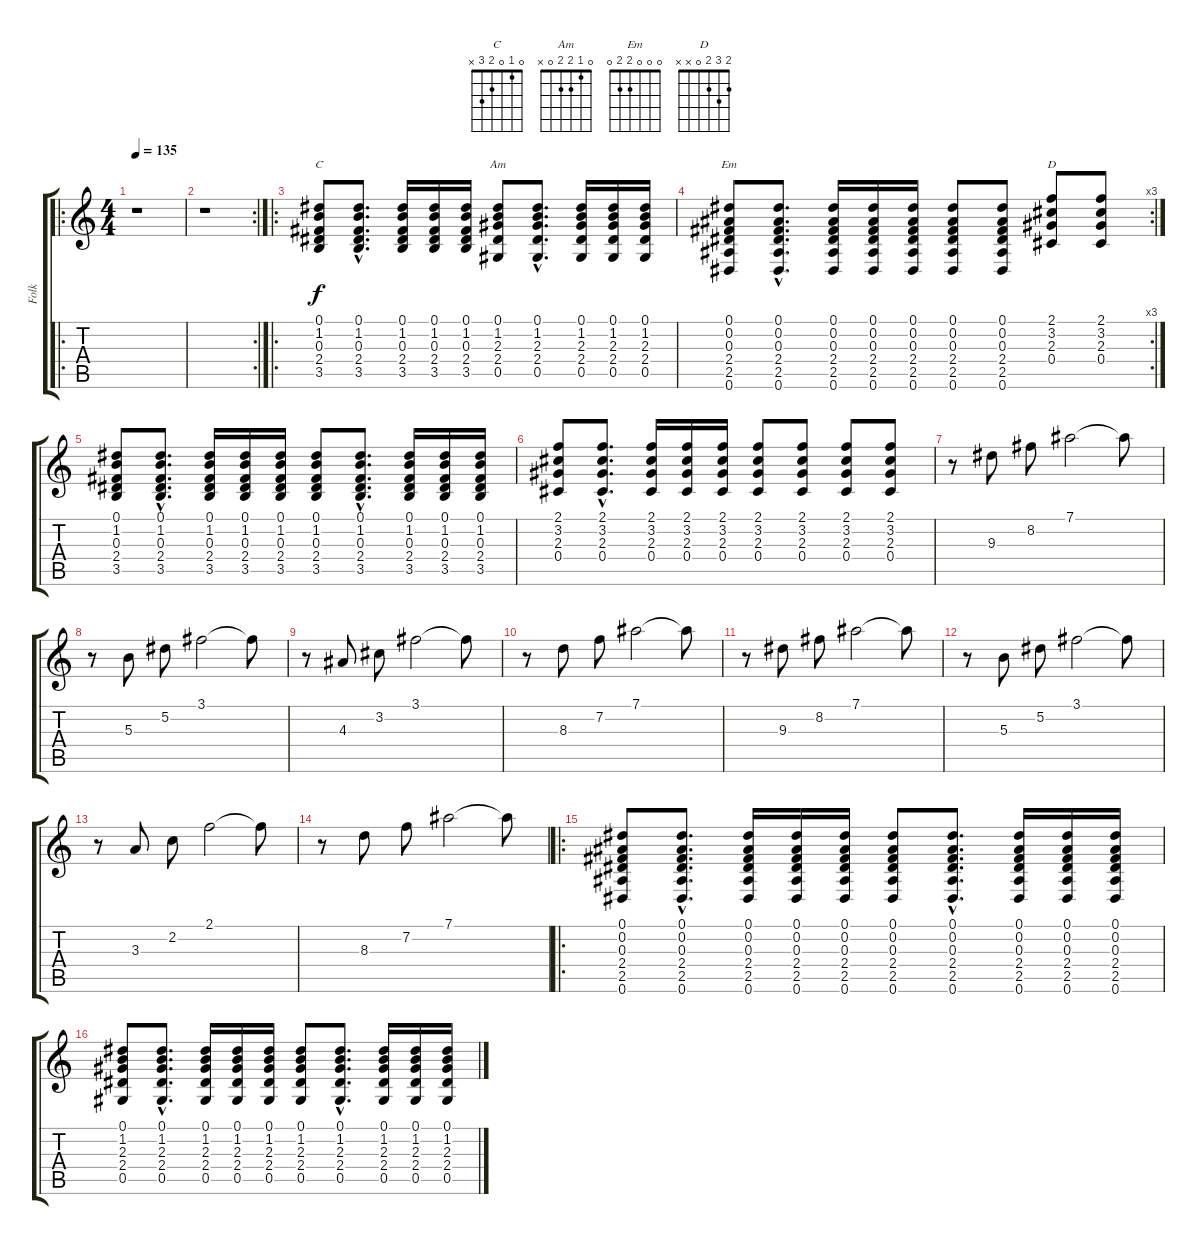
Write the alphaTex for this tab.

\track ("Folk" "Folk") {instrument acousticguitarnylon}
\staff {score tabs}
\tuning (Eb4 Bb3 Gb3 Db3 Ab2 Eb2) {hide}
\chord ("C" 0 1 0 2 3 x)
\chord ("Am" 0 1 2 2 0 x)
\chord ("Em" 0 0 0 2 2 0)
\chord ("D" 2 3 2 0 x x)
\ro
\ts (4 4)
\tempo 135
\clef g2
\ks c
r.1{dy f} |
\rc 2
r.1 |
\ro
(0.1 1.2 0.3 2.4 3.5).8{ch "C"} (0.1{hac} 1.2{hac} 0.3{hac} 2.4{hac} 3.5{hac}).8{d} (0.1 1.2 0.3 2.4 3.5).16 (0.1 1.2 0.3 2.4 3.5).16 (0.1 1.2 0.3 2.4 3.5).16 (0.1 1.2 2.3 2.4 0.5).8{ch "Am"} (0.1{hac} 1.2{hac} 2.3{hac} 2.4{hac} 0.5{hac}).8{d} (0.1 1.2 2.3 2.4 0.5).16 (0.1 1.2 2.3 2.4 0.5).16 (0.1 1.2 2.3 2.4 0.5).16 |
\rc 3
(0.1 0.2 0.3 2.4 2.5 0.6).8{ch "Em"} (0.1{hac} 0.2{hac} 0.3{hac} 2.4{hac} 2.5{hac} 0.6{hac}).8{d} (0.1 0.2 0.3 2.4 2.5 0.6).16 (0.1 0.2 0.3 2.4 2.5 0.6).16 (0.1 0.2 0.3 2.4 2.5 0.6).16 (0.1 0.2 0.3 2.4 2.5 0.6).8 (0.1 0.2 0.3 2.4 2.5 0.6).8 (2.1 3.2 2.3 0.4).8{ch "D"} (2.1 3.2 2.3 0.4).8 |
(0.1 1.2 0.3 2.4 3.5).8 (0.1{hac} 1.2{hac} 0.3{hac} 2.4{hac} 3.5{hac}).8{d} (0.1 1.2 0.3 2.4 3.5).16 (0.1 1.2 0.3 2.4 3.5).16 (0.1 1.2 0.3 2.4 3.5).16 (0.1 1.2 0.3 2.4 3.5).8 (0.1{hac} 1.2{hac} 0.3{hac} 2.4{hac} 3.5{hac}).8{d} (0.1 1.2 0.3 2.4 3.5).16 (0.1 1.2 0.3 2.4 3.5).16 (0.1 1.2 0.3 2.4 3.5).16 |
(2.1 3.2 2.3 0.4).8 (2.1{hac} 3.2{hac} 2.3{hac} 0.4{hac}).8{d} (2.1 3.2 2.3 0.4).16 (2.1 3.2 2.3 0.4).16 (2.1 3.2 2.3 0.4).16 (2.1 3.2 2.3 0.4).8 (2.1 3.2 2.3 0.4).8 (2.1 3.2 2.3 0.4).8 (2.1 3.2 2.3 0.4).8 |
r.8 9.3.8{volume 16} 8.2.8 7.1.2 7.1{t}.8 |
r.8 5.3.8 5.2.8 3.1.2 3.1{t}.8 |
r.8 4.3.8 3.2.8 3.1.2 3.1{t}.8 |
r.8 8.3.8 7.2.8 7.1.2 7.1{t}.8 |
r.8 9.3.8 8.2.8 7.1.2 7.1{t}.8 |
r.8 5.3.8 5.2.8 3.1.2 3.1{t}.8 |
r.8 3.3.8 2.2.8 2.1.2 2.1{t}.8 |
r.8 8.3.8 7.2.8 7.1.2 7.1{t}.8 |
\ro
(0.1 0.2 0.3 2.4 2.5 0.6).8 (0.1{hac} 0.2{hac} 0.3{hac} 2.4{hac} 2.5{hac} 0.6{hac}).8{d} (0.1 0.2 0.3 2.4 2.5 0.6).16 (0.1 0.2 0.3 2.4 2.5 0.6).16 (0.1 0.2 0.3 2.4 2.5 0.6).16 (0.1 0.2 0.3 2.4 2.5 0.6).8 (0.1{hac} 0.2{hac} 0.3{hac} 2.4{hac} 2.5{hac} 0.6{hac}).8{d} (0.1 0.2 0.3 2.4 2.5 0.6).16 (0.1 0.2 0.3 2.4 2.5 0.6).16 (0.1 0.2 0.3 2.4 2.5 0.6).16 |
(0.1 1.2 2.3 2.4 0.5).8 (0.1{hac} 1.2{hac} 2.3{hac} 2.4{hac} 0.5{hac}).8{d} (0.1 1.2 2.3 2.4 0.5).16 (0.1 1.2 2.3 2.4 0.5).16 (0.1 1.2 2.3 2.4 0.5).16 (0.1 1.2 2.3 2.4 0.5).8 (0.1{hac} 1.2{hac} 2.3{hac} 2.4{hac} 0.5{hac}).8{d} (0.1 1.2 2.3 2.4 0.5).16 (0.1 1.2 2.3 2.4 0.5).16 (0.1 1.2 2.3 2.4 0.5).16
